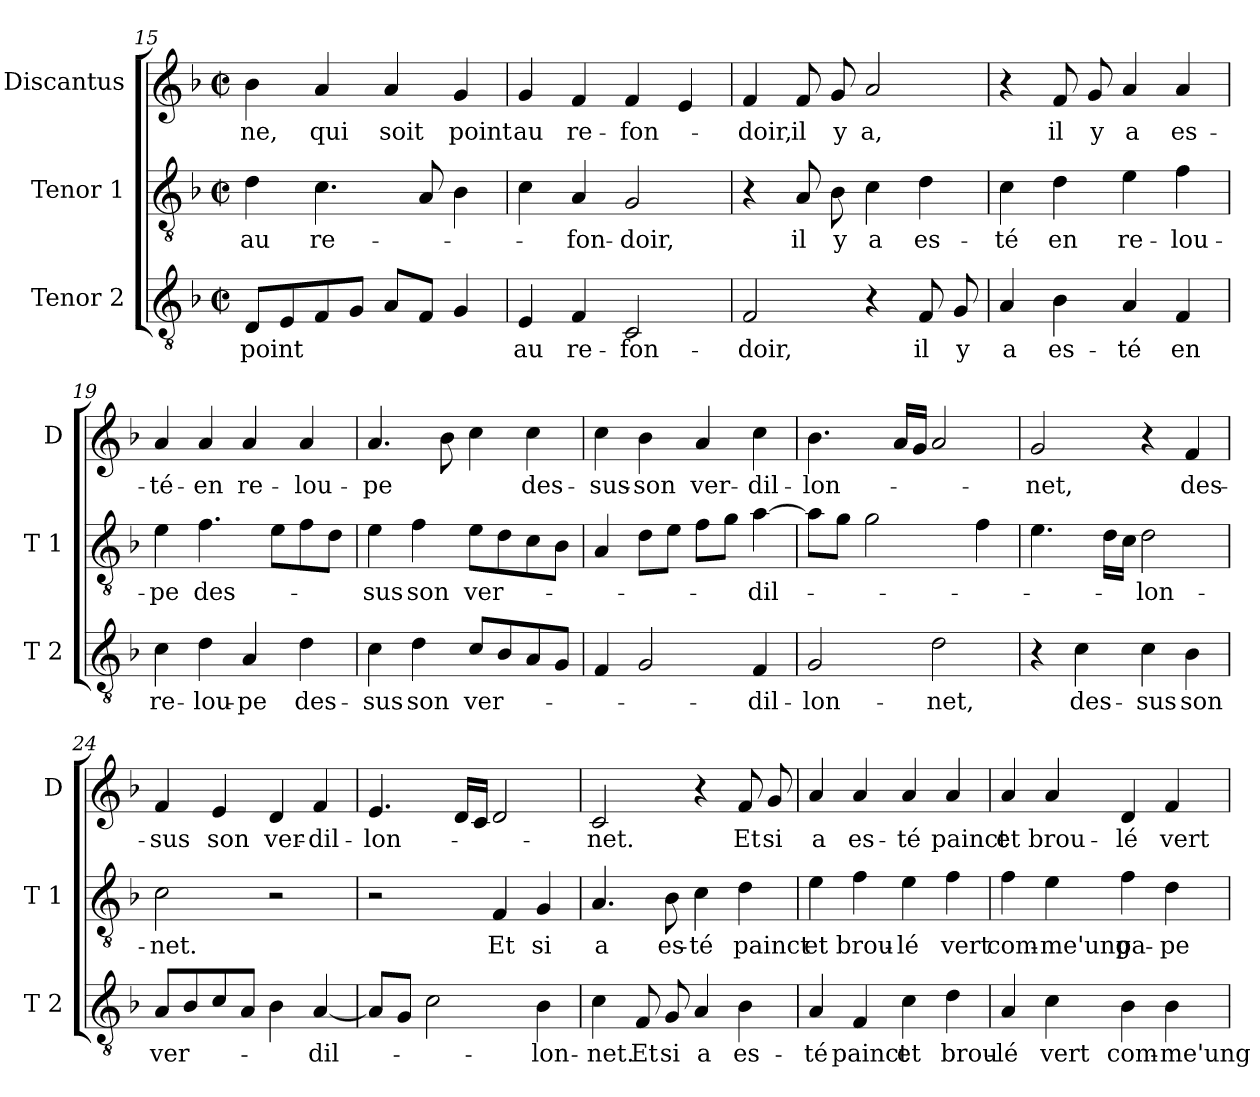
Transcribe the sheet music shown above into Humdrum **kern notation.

**kern	**text	**kern	**text	**kern	**text
*part3	*part3	*part2	*part2	*part1	*part1
*staff3	*staff3	*staff2	*staff2	*staff1	*staff1
*I"Tenor 2	*	*I"Tenor 1	*	*I"Discantus	*
*I'T 2	*	*I'T 1	*	*I'D	*
*clefGv2	*	*clefGv2	*	*clefG2	*
*k[b-]	*	*k[b-]	*	*k[b-]	*
*F:	*	*F:	*	*F:	*
*M2/2	*	*M2/2	*	*M2/2	*
*met(c|)	*	*met(c|)	*	*met(c|)	*
=15	=15	=15	=15	=15	=15
!	!LO:LY:b	!	!LO:LY:b	!	!LO:LY:b
8D/L	point	4d\	au	4b-\	-ne,
8E/	.	.	.	.	.
!	!	!	!LO:LY:b	!	!LO:LY:b
8F/	.	4.c\	re-	4a/	qui
8G/J	.	.	.	.	.
!	!	!	!	!	!LO:LY:b
8A/L	.	.	.	4a/	soit
8F/J	.	8A/	.	.	.
!	!	!	!	!	!LO:LY:b
4G/	.	4B-\	.	4g/	point
=16	=16	=16	=16	=16	=16
!	!LO:LY:b	!	!	!	!LO:LY:b
4E/	au	4c\	.	4g/	au
!	!LO:LY:b	!	!LO:LY:b	!	!LO:LY:b
4F/	re-	4A/	-fon-	4f/	re-
!	!LO:LY:b	!	!LO:LY:b	!	!LO:LY:b
2C/	-fon-	2G/	-doir,	4f/	-fon-
.	.	.	.	4e/	.
!!LO:LB:g=z
=17	=17	=17	=17	=17	=17
!	!LO:LY:b	!	!	!	!LO:LY:b
2F/	-doir,	4r	.	4f/	-doir,
!	!	!	!LO:LY:b	!	!LO:LY:b
.	.	8A/	il	8f/	il
!	!	!	!LO:LY:b	!	!LO:LY:b
.	.	8B-\	y	8g/	y
!	!	!	!LO:LY:b	!	!LO:LY:b
4r	.	4c\	a	2a/	a,
!	!LO:LY:b	!	!LO:LY:b	!	!
8F/	il	4d\	es-	.	.
!	!LO:LY:b	!	!	!	!
8G/	y	.	.	.	.
=18	=18	=18	=18	=18	=18
!	!LO:LY:b	!	!LO:LY:b	!	!
4A/	a	4c\	-té	4r	.
!	!LO:LY:b	!	!LO:LY:b	!	!LO:LY:b
4B-\	es-	4d\	en	8f/	il
!	!	!	!	!	!LO:LY:b
.	.	.	.	8g/	y
!	!LO:LY:b	!	!LO:LY:b	!	!LO:LY:b
4A/	-té	4e\	re-	4a/	a
!	!LO:LY:b	!	!LO:LY:b	!	!LO:LY:b
4F/	en	4f\	-lou-	4a/	es-
=19	=19	=19	=19	=19	=19
!	!LO:LY:b	!	!LO:LY:b	!	!LO:LY:b
4c\	re-	4e\	-pe	4a/	-té-
!	!LO:LY:b	!	!LO:LY:b	!	!LO:LY:b
4d\	-lou-	4.f\	des-	4a/	-en
!	!LO:LY:b	!	!	!	!LO:LY:b
4A/	-pe	.	.	4a/	re-
.	.	8e\L	.	.	.
!	!LO:LY:b	!	!	!	!LO:LY:b
4d\	des-	8f\	.	4a/	-lou-
.	.	8d\J	.	.	.
=20	=20	=20	=20	=20	=20
!	!LO:LY:b	!	!LO:LY:b	!	!LO:LY:b
4c\	-sus	4e\	-sus	4.a/	-pe
!	!LO:LY:b	!	!LO:LY:b	!	!
4d\	son	4f\	son	.	.
.	.	.	.	8b-\	.
!	!LO:LY:b	!	!LO:LY:b	!	!
8c/L	ver-	8e\L	ver-	4cc\	.
8B-/	.	8d\	.	.	.
!	!	!	!	!	!LO:LY:b
8A/	.	8c\	.	4cc\	des-
8G/J	.	8B-\J	.	.	.
!!LO:LB:g=z
=21	=21	=21	=21	=21	=21
!	!	!	!	!	!LO:LY:b
4F/	.	4A/	.	4cc\	-sus-
!	!	!	!	!	!LO:LY:b
2G/	.	8d\L	.	4b-\	-son
.	.	8e\J	.	.	.
!	!	!	!	!	!LO:LY:b
.	.	8f\L	.	4a/	ver-
.	.	8g\J	.	.	.
!	!LO:LY:b	!	!LO:LY:b	!	!LO:LY:b
4F/	-dil-	[4a\	-dil-	4cc\	-dil-
=22	=22	=22	=22	=22	=22
!	!LO:LY:b	!	!	!	!LO:LY:b
2G/	-lon-	8a\L]	.	4.b-\	-lon-
.	.	8g\J	.	.	.
.	.	2g\	.	.	.
.	.	.	.	16a/LL	.
.	.	.	.	16g/JJ	.
!	!LO:LY:b	!	!	!	!
2d\	-net,	.	.	2a/	.
.	.	4f\	.	.	.
=23	=23	=23	=23	=23	=23
!	!	!	!	!	!LO:LY:b
4r	.	4.e\	.	2g/	-net,
!	!LO:LY:b	!	!	!	!
4c\	des-	.	.	.	.
.	.	16d\LL	.	.	.
.	.	16c\JJ	.	.	.
!	!LO:LY:b	!	!LO:LY:b	!	!
4c\	-sus	2d\	-lon-	4r	.
!	!LO:LY:b	!	!	!	!LO:LY:b
4B-\	son	.	.	4f/	des-
=24	=24	=24	=24	=24	=24
!	!LO:LY:b	!	!LO:LY:b	!	!LO:LY:b
8A/L	ver-	2c\	-net.	4f/	-sus
8B-/	.	.	.	.	.
!	!	!	!	!	!LO:LY:b
8c/	.	.	.	4e/	son
8A/J	.	.	.	.	.
!	!	!	!	!	!LO:LY:b
4B-\	.	2r	.	4d/	ver-
!	!LO:LY:b	!	!	!	!LO:LY:b
[4A/	-dil-	.	.	4f/	-dil-
!!LO:LB:g=z
=25	=25	=25	=25	=25	=25
!	!	!	!	!	!LO:LY:b
8A/L]	.	2r	.	4.e/	-lon-
8G/J	.	.	.	.	.
2c\	.	.	.	.	.
.	.	.	.	16d/LL	.
.	.	.	.	16c/JJ	.
!	!	!	!LO:LY:b	!	!
.	.	4F/	Et	2d/	.
!	!LO:LY:b	!	!LO:LY:b	!	!
4B-\	-lon-	4G/	si	.	.
=26	=26	=26	=26	=26	=26
!	!LO:LY:b	!	!LO:LY:b	!	!LO:LY:b
4c\	-net.	4.A/	a	2c/	-net.
!	!LO:LY:b	!	!	!	!
8F/	Et	.	.	.	.
!	!LO:LY:b	!	!LO:LY:b	!	!
8G/	si	8B-\	es-	.	.
!	!LO:LY:b	!	!LO:LY:b	!	!
4A/	a	4c\	-té	4r	.
!	!LO:LY:b	!	!LO:LY:b	!	!LO:LY:b
4B-\	es-	4d\	painct	8f/	Et
!	!	!	!	!	!LO:LY:b
.	.	.	.	8g/	si
=27	=27	=27	=27	=27	=27
!	!LO:LY:b	!	!LO:LY:b	!	!LO:LY:b
4A/	-té	4e\	et	4a/	a
!	!LO:LY:b	!	!LO:LY:b	!	!LO:LY:b
4F/	painct	4f\	brou-	4a/	es-
!	!LO:LY:b	!	!LO:LY:b	!	!LO:LY:b
4c\	et	4e\	-lé	4a/	-té
!	!LO:LY:b	!	!LO:LY:b	!	!LO:LY:b
4d\	brou-	4f\	vert	4a/	painct
=28	=28	=28	=28	=28	=28
!	!LO:LY:b	!	!LO:LY:b	!	!LO:LY:b
4A/	-lé	4f\	com-	4a/	et
!	!LO:LY:b	!	!LO:LY:b	!	!LO:LY:b
4c\	vert	4e\	-me'ung	4a/	brou-
!	!LO:LY:b	!	!LO:LY:b	!	!LO:LY:b
4B-\	com-	4f\	pa-	4d/	-lé
!	!LO:LY:b	!	!LO:LY:b	!	!LO:LY:b
4B-\	-me'ung	4d\	-pe-	4f/	vert
=	=	=	=	=	=
*-	*-	*-	*-	*-	*-
